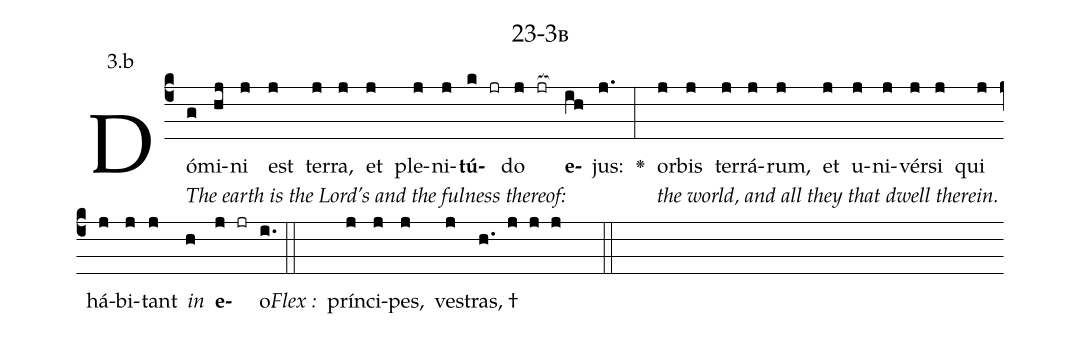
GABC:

name: 23-3b;
annotation: 3.b;
%%
(c4)Dó[The earth is the Lord's and the fulness thereof: ](g)mi(hj)ni(j) est(j) ter(j)ra,(j) et(j) ple(j)ni(j)<b>tú</b>(k jr)do(j jr[ocb:1{]) <b>e</b>(ih[ocb:0}])jus:(j.) <v>\greheightstar</v>(:)
or[the world, and all they that dwell therein.](j)bis(j) ter(j)rá(j)rum,(j) et(j) u(j)ni(j)vér(j)si(j) qui(j) há(j)bi(j)tant(j) <i>in</i>(h) <b>e</b>(j jr)o.(i.) (::)
<i>Flex :</i>()  prín(j)ci(j)pes,(j) ve(j)stras, †(h. j j j  ::)

%E(j) u(j) o(j) u(h) a(j) e.(i.) (::)
